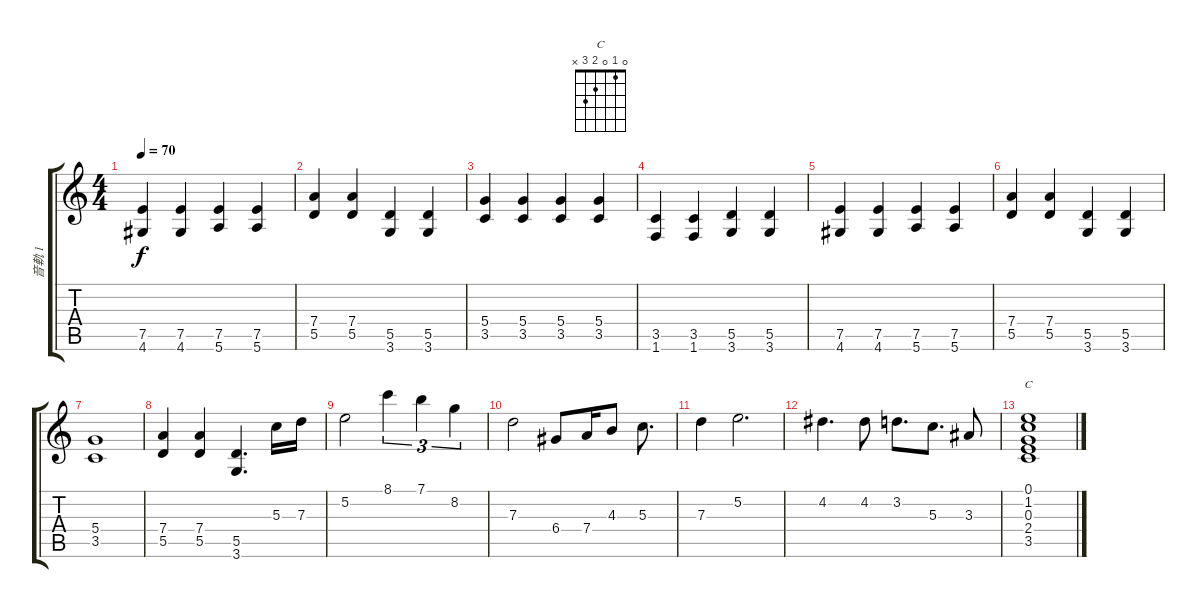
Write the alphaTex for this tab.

\track ("音軌 1" "音軌 1") {instrument electricguitarjazz}
\staff {score tabs}
\tuning (E4 B3 G3 D3 A2 E2) {hide}
\chord ("C" 0 1 0 2 3 x)
\ts (4 4)
\tempo 70
\clef g2
\ks c
(7.5 4.6).4{dy f} (7.5 4.6).4 (7.5 5.6).4 (7.5 5.6).4 |
(7.4 5.5).4 (7.4 5.5).4 (5.5 3.6).4 (5.5 3.6).4 |
(5.4 3.5).4 (5.4 3.5).4 (5.4 3.5).4 (5.4 3.5).4 |
(3.5 1.6).4 (3.5 1.6).4 (5.5 3.6).4 (5.5 3.6).4 |
(7.5 4.6).4 (7.5 4.6).4 (7.5 5.6).4 (7.5 5.6).4 |
(7.4 5.5).4 (7.4 5.5).4 (5.5 3.6).4 (5.5 3.6).4 |
(5.4 3.5).1 |
(7.4 5.5).4 (7.4 5.5).4 (5.5 3.6).4{d} 5.3.16{instrument electricguitarjazz} 7.3.16 |
5.2.2 8.1.4{tu (3 2)} 7.1.4{tu (3 2)} 8.2.4{tu (3 2)} |
7.3.2 6.4.8 7.4.16 4.3.8 5.3.8{d} |
7.3.4 5.2.2{d} |
4.2.4{d} 4.2.8 3.2.8{d} 5.3.8{d} 3.3.8 |
(0.1 1.2 0.3 2.4 3.5).1{ch "C"}
